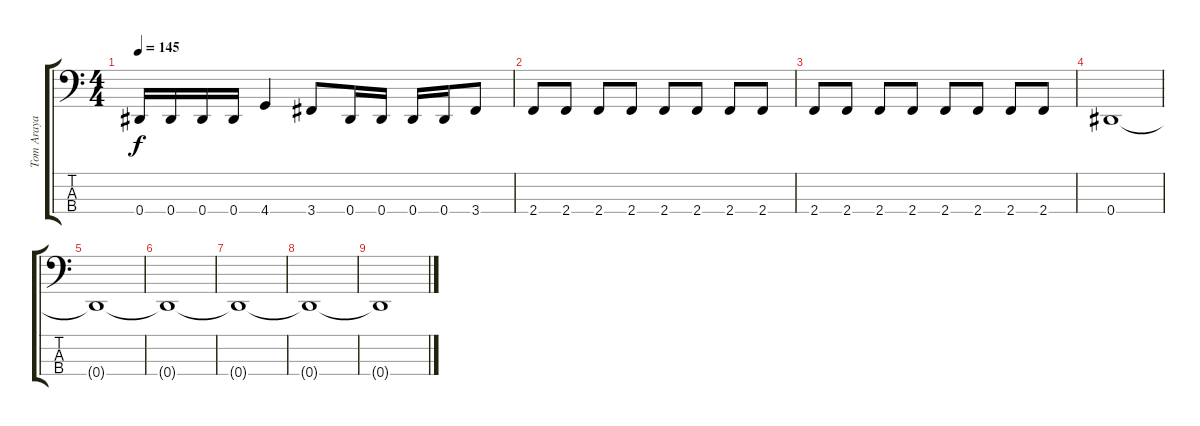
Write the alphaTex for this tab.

\track ("Tom Araya" "Tom Araya") {instrument electricbasspick}
\staff {score tabs}
\tuning (Gb2 Db2 Ab1 Eb1) {hide}
\ts (4 4)
\tempo 145
\clef f4
\ks c
0.4.16{dy f} 0.4.16 0.4.16 0.4.16 4.4.4 3.4.8 0.4.16 0.4.16 0.4.16 0.4.16 3.4.8 |
2.4.8 2.4.8 2.4.8 2.4.8 2.4.8 2.4.8 2.4.8 2.4.8 |
2.4.8 2.4.8 2.4.8 2.4.8 2.4.8 2.4.8 2.4.8 2.4.8 |
0.4.1 |
0.4{t}.1 |
0.4{t}.1 |
0.4{t}.1 |
0.4{t}.1 |
0.4{t}.1
